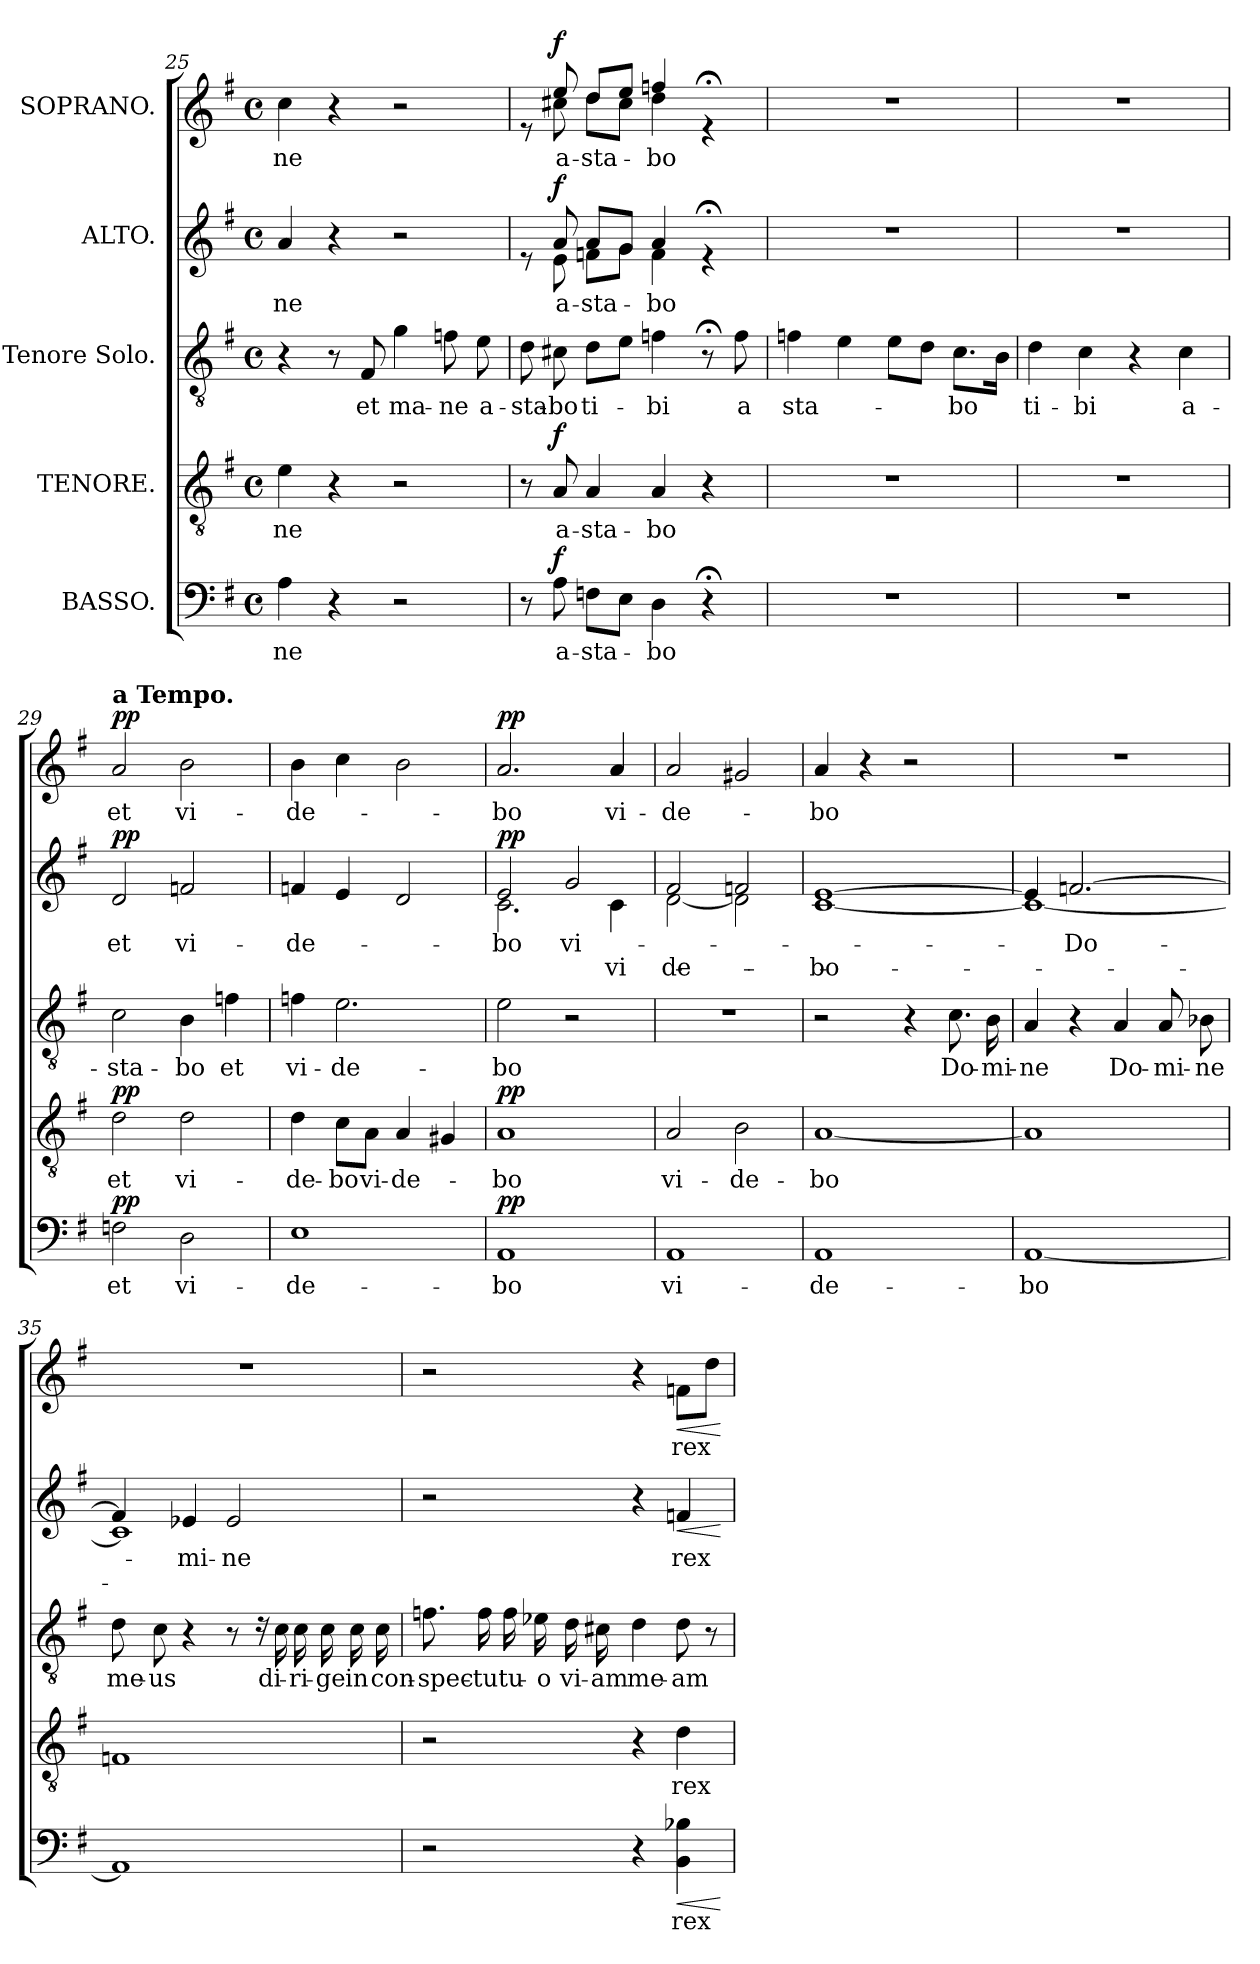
**kern	**text	**dynam	**kern	**text	**dynam	**kern	**text	**kern	**text	**text	**dynam	**kern	**text	**dynam
*part5	*part5	*part5	*part4	*part4	*part4	*part3	*part3	*part2	*part2	*part2	*part2	*part1	*part1	*part1
*staff5	*staff5	*staff5	*staff4	*staff4	*staff4	*staff3	*staff3	*staff2	*staff2	*staff2	*staff2	*staff1	*staff1	*staff1
*I"BASSO.	*	*	*I"TENORE.	*	*	*I"Tenore Solo.	*	*I"ALTO.	*	*	*	*I"SOPRANO.	*	*
*clefF4	*	*	*clefGv2	*	*	*clefGv2	*	*clefG2	*	*	*	*clefG2	*	*
*k[f#]	*	*	*k[f#]	*	*	*k[f#]	*	*k[f#]	*	*	*	*k[f#]	*	*
*M4/4	*	*	*M4/4	*	*	*M4/4	*	*M4/4	*	*	*	*M4/4	*	*
*met(c)	*	*	*met(c)	*	*	*met(c)	*	*met(c)	*	*	*	*met(c)	*	*
=25	=25	=25	=25	=25	=25	=25	=25	=25	=25	=25	=25	=25	=25	=25
!	!LO:LY:b	!	!	!LO:LY:b	!	!	!	!	!LO:LY:b	!	!	!	!LO:LY:b	!
4A\	-ne	.	4e\	-ne	.	4r	.	4a/	-ne	.	.	4cc\	-ne	.
4r	.	.	4r	.	.	8r	.	4r	.	.	.	4r	.	.
!	!	!	!	!	!	!	!LO:LY:b	!	!	!	!	!	!	!
.	.	.	.	.	.	8F#/	et	.	.	.	.	.	.	.
!	!	!	!	!	!	!	!LO:LY:b	!	!	!	!	!	!	!
2r	.	.	2r	.	.	4g\	ma-	2r	.	.	.	2r	.	.
!	!	!	!	!	!	!	!LO:LY:b	!	!	!	!	!	!	!
.	.	.	.	.	.	8fn\	-ne	.	.	.	.	.	.	.
!	!	!	!	!	!	!	!LO:LY:b	!	!	!	!	!	!	!
.	.	.	.	.	.	8e\	a-	.	.	.	.	.	.	.
!!LO:LB:g=z
=26	=26	=26	=26	=26	=26	=26	=26	=26	=26	=26	=26	=26	=26	=26
!	!	!	!	!	!	!	!LO:LY:b	!	!	!	!	!	!	!
*	*	*	*	*	*	*	*	*^	*	*	*	*^	*	*
8r	.	.	8r	.	.	8d\	-sta-	8re	8ryy	.	.	.	8re	8ryy	.	.
!	!LO:LY:b	!LO:DY:a	!	!LO:LY:b	!LO:DY:a	!	!LO:LY:b	!	!	!LO:LY:b	!	!LO:DY:a	!	!	!LO:LY:b	!LO:DY:a
8A\	a-	f	8A/	a-	f	8c#X\	-bo	8a/	8e\	a-	.	f	8ee/	8cc#X\	a-	f
!	!LO:LY:b	!	!	!LO:LY:b	!	!	!LO:LY:b	!	!	!LO:LY:b	!	!	!	!	!LO:LY:b	!
8Fn\L	-sta-	.	4A/	-sta-	.	8d\L	ti-	8a/L	8fn\L	-sta-	.	.	8dd/L	8dd\L	-sta-	.
8E\J	.	.	.	.	.	8e\J	.	8g/J	8g\J	.	.	.	8ee/J	8cc#\J	.	.
!	!LO:LY:b	!	!	!LO:LY:b	!	!	!LO:LY:b	!	!	!LO:LY:b	!	!	!	!	!LO:LY:b	!
4D\	-bo	.	4A/	-bo	.	4fn\	-bi	4a/	4f\	-bo	.	.	4ffn/	4dd\	-bo	.
4r;<	.	.	4r	.	.	8r;<	.	4r;<e	4ryy	.	.	.	4r;<e	4ryy	.	.
!	!	!	!	!	!	!	!LO:LY:b	!	!	!	!	!	!	!	!	!
.	.	.	.	.	.	8f\	a	.	.	.	.	.	.	.	.	.
*	*	*	*	*	*	*	*	*v	*v	*	*	*	*	*	*	*
*	*	*	*	*	*	*	*	*	*	*	*	*v	*v	*	*
=27	=27	=27	=27	=27	=27	=27	=27	=27	=27	=27	=27	=27	=27	=27
!	!	!	!	!	!	!	!LO:LY:b	!	!	!	!	!	!	!
1r	.	.	1r	.	.	4fn\	sta-	1r	.	.	.	1r	.	.
.	.	.	.	.	.	4e\	.	.	.	.	.	.	.	.
.	.	.	.	.	.	8e\L	.	.	.	.	.	.	.	.
.	.	.	.	.	.	8d\J	.	.	.	.	.	.	.	.
!	!	!	!	!	!	!	!LO:LY:b	!	!	!	!	!	!	!
.	.	.	.	.	.	8.c\L	-bo	.	.	.	.	.	.	.
.	.	.	.	.	.	16B\Jk	.	.	.	.	.	.	.	.
=28	=28	=28	=28	=28	=28	=28	=28	=28	=28	=28	=28	=28	=28	=28
!	!	!	!	!	!	!	!LO:LY:b	!	!	!	!	!	!	!
1r	.	.	1r	.	.	4d\	ti-	1r	.	.	.	1r	.	.
!	!	!	!	!	!	!	!LO:LY:b	!	!	!	!	!	!	!
.	.	.	.	.	.	4c\	-bi	.	.	.	.	.	.	.
.	.	.	.	.	.	4r	.	.	.	.	.	.	.	.
!	!	!	!	!	!	!	!LO:LY:b	!	!	!	!	!	!	!
.	.	.	.	.	.	4c\	a-	.	.	.	.	.	.	.
=29	=29	=29	=29	=29	=29	=29	=29	=29	=29	=29	=29	=29	=29	=29
!	!	!	!	!	!	!	!	!	!	!	!	!LO:TX:a:B:t=a Tempo.	!	!
!	!LO:LY:b	!LO:DY:a	!	!LO:LY:b	!LO:DY:a	!	!LO:LY:b	!	!LO:LY:b	!	!LO:DY:a	!	!LO:LY:b	!LO:DY:a
2Fn\	et	pp	2d\	et	pp	2c\	-sta-	2d/	et	.	pp	2a/	et	pp
!	!LO:LY:b	!	!	!LO:LY:b	!	!	!LO:LY:b	!	!LO:LY:b	!	!	!	!LO:LY:b	!
2D\	vi-	.	2d\	vi-	.	4B\	-bo	2fn/	vi-	.	.	2b\	vi-	.
!	!	!	!	!	!	!	!LO:LY:b	!	!	!	!	!	!	!
.	.	.	.	.	.	4fn\	et	.	.	.	.	.	.	.
=30	=30	=30	=30	=30	=30	=30	=30	=30	=30	=30	=30	=30	=30	=30
!	!LO:LY:b	!	!	!LO:LY:b	!	!	!LO:LY:b	!	!LO:LY:b	!	!	!	!LO:LY:b	!
1E	-de-	.	4d\	-de-	.	4fn\	vi-	4fn/	-de-	.	.	4b\	-de-	.
!	!	!	!	!LO:LY:b	!	!	!LO:LY:b	!	!	!	!	!	!	!
.	.	.	8c\L	-bo	.	2.e\	-de-	4e/	.	.	.	4cc\	.	.
!	!	!	!	!LO:LY:b	!	!	!	!	!	!	!	!	!	!
.	.	.	8A\J	vi-	.	.	.	.	.	.	.	.	.	.
!	!	!	!	!LO:LY:b	!	!	!	!	!	!	!	!	!	!
.	.	.	4A/	-de-	.	.	.	2d/	.	.	.	2b\	.	.
.	.	.	4G#X/	.	.	.	.	.	.	.	.	.	.	.
!!LO:PB:g=z
=31	=31	=31	=31	=31	=31	=31	=31	=31	=31	=31	=31	=31	=31	=31
!	!LO:LY:b	!LO:DY:a	!	!LO:LY:b	!LO:DY:a	!	!LO:LY:b	!	!LO:LY:b	!	!LO:DY:a	!	!LO:LY:b	!LO:DY:a
*	*	*	*	*	*	*	*	*^	*	*	*	*	*	*
1AA	-bo	pp	1A	-bo	pp	2e\	-bo	2e/	2.c\	-bo	.	pp	2.a/	-bo	pp
!	!	!	!	!	!	!	!	!	!	!LO:LY:b	!	!	!	!	!
.	.	.	.	.	.	2r	.	2g/	.	vi-	.	.	.	.	.
!	!	!	!	!	!	!	!	!	!	!	!LO:LY:b	!	!	!LO:LY:b	!
.	.	.	.	.	.	.	.	.	4c\	.	vi-	.	4a/	vi-	.
=32	=32	=32	=32	=32	=32	=32	=32	=32	=32	=32	=32	=32	=32	=32	=32
!	!LO:LY:b	!	!	!LO:LY:b	!	!	!	!	!	!LO:LY:b	!	!	!	!	!
!	!	!	!	!	!	!	!	!	!	!	!LO:LY:b	!	!	!LO:LY:b	!
1AA	-vi-	.	2A/	vi-	.	1r	.	2f#/	[2d\	.	-de-	.	2a/	-de-	.
!	!	!	!	!LO:LY:b	!	!	!	!	!	!	!	!	!	!	!
.	.	.	2B\	-de-	.	.	.	2fn/	2d\]	.	.	.	2g#X/	.	.
=33	=33	=33	=33	=33	=33	=33	=33	=33	=33	=33	=33	=33	=33	=33	=33
!	!LO:LY:b	!	!	!LO:LY:b	!	!	!	!	!	!LO:LY:b	!	!	!	!	!
!	!	!	!	!	!	!	!	!	!	!	!LO:LY:b	!	!	!LO:LY:b	!
1AA	de-	.	[1A	-bo	.	2r	.	[1e	[1c	.	-bo	.	4a/	bo	.
.	.	.	.	.	.	.	.	.	.	.	.	.	4r	.	.
.	.	.	.	.	.	4r	.	.	.	.	.	.	2r	.	.
!	!	!	!	!	!	!	!LO:LY:b	!	!	!	!	!	!	!	!
.	.	.	.	.	.	8.c\	Do-	.	.	.	.	.	.	.	.
!	!	!	!	!	!	!	!LO:LY:b	!	!	!	!	!	!	!	!
.	.	.	.	.	.	16B\	-mi-	.	.	.	.	.	.	.	.
=34	=34	=34	=34	=34	=34	=34	=34	=34	=34	=34	=34	=34	=34	=34	=34
!	!LO:LY:b	!	!	!	!	!	!LO:LY:b	!	!	!	!	!	!	!	!
[1AA	-bo	.	1A]	.	.	4A/	-ne	4e/]	1c_	.	.	.	1r	.	.
!	!	!	!	!	!	!	!	!	!	!LO:LY:b	!	!	!	!	!
.	.	.	.	.	.	4r	.	[2.fn/	.	Do-	.	.	.	.	.
!	!	!	!	!	!	!	!LO:LY:b	!	!	!	!	!	!	!	!
.	.	.	.	.	.	4A/	Do-	.	.	.	.	.	.	.	.
!	!	!	!	!	!	!	!LO:LY:b	!	!	!	!	!	!	!	!
.	.	.	.	.	.	8A/	-mi-	.	.	.	.	.	.	.	.
!	!	!	!	!	!	!	!LO:LY:b	!	!	!	!	!	!	!	!
.	.	.	.	.	.	8B-X\	-ne	.	.	.	.	.	.	.	.
=35	=35	=35	=35	=35	=35	=35	=35	=35	=35	=35	=35	=35	=35	=35	=35
!	!	!	!	!	!	!	!LO:LY:b	!	!	!	!	!	!	!	!
1AA]	.	.	1Fn	.	.	8d\	me-	4f/]	1c]	.	.	.	1r	.	.
!	!	!	!	!	!	!	!LO:LY:b	!	!	!	!	!	!	!	!
.	.	.	.	.	.	8c\	-us	.	.	.	.	.	.	.	.
!	!	!	!	!	!	!	!	!	!	!LO:LY:b	!	!	!	!	!
.	.	.	.	.	.	4r	.	4e-X/	.	-mi-	.	.	.	.	.
!	!	!	!	!	!	!	!	!	!	!LO:LY:b	!	!	!	!	!
.	.	.	.	.	.	8r	.	2e-/	.	-ne	.	.	.	.	.
.	.	.	.	.	.	16rd	.	.	.	.	.	.	.	.	.
!	!	!	!	!	!	!	!LO:LY:b	!	!	!	!	!	!	!	!
.	.	.	.	.	.	16c\	di-	.	.	.	.	.	.	.	.
!	!	!	!	!	!	!	!LO:LY:b	!	!	!	!	!	!	!	!
.	.	.	.	.	.	16c\	-ri-	.	.	.	.	.	.	.	.
!	!	!	!	!	!	!	!LO:LY:b	!	!	!	!	!	!	!	!
.	.	.	.	.	.	16c\	-ge	.	.	.	.	.	.	.	.
!	!	!	!	!	!	!	!LO:LY:b	!	!	!	!	!	!	!	!
.	.	.	.	.	.	16c\	in	.	.	.	.	.	.	.	.
!	!	!	!	!	!	!	!LO:LY:b	!	!	!	!	!	!	!	!
.	.	.	.	.	.	16c\	con-	.	.	.	.	.	.	.	.
*	*	*	*	*	*	*	*	*v	*v	*	*	*	*	*	*
!!LO:LB:g=z
=36	=36	=36	=36	=36	=36	=36	=36	=36	=36	=36	=36	=36	=36	=36
!	!	!	!	!	!	!	!LO:LY:b	!	!	!	!	!	!	!
2r	.	.	2r	.	.	8.fn\	-spec-	2r	.	.	.	2r	.	.
!	!	!	!	!	!	!	!LO:LY:b	!	!	!	!	!	!	!
.	.	.	.	.	.	16f\	-tu	.	.	.	.	.	.	.
!	!	!	!	!	!	!	!LO:LY:b	!	!	!	!	!	!	!
.	.	.	.	.	.	16f\	tu-	.	.	.	.	.	.	.
!	!	!	!	!	!	!	!LO:LY:b	!	!	!	!	!	!	!
.	.	.	.	.	.	16e-X\	-o	.	.	.	.	.	.	.
!	!	!	!	!	!	!	!LO:LY:b	!	!	!	!	!	!	!
.	.	.	.	.	.	16d\	vi-	.	.	.	.	.	.	.
!	!	!	!	!	!	!	!LO:LY:b	!	!	!	!	!	!	!
.	.	.	.	.	.	16c#X\	-am	.	.	.	.	.	.	.
!	!	!	!	!	!	!	!LO:LY:b	!	!	!	!	!	!	!
4r	.	.	4r	.	.	4d\	me-	4r	.	.	.	4r	.	.
!	!LO:LY:b	!LO:HP:b	!	!LO:LY:b	!	!	!LO:LY:b	!	!LO:LY:b	!	!LO:HP:b	!	!LO:LY:b	!LO:HP:b
4BB\ 4B-X\	rex	<	4d\	rex	.	8d\	-am	4fn/	rex	.	<	8fn\L	rex	<
.	.	.	.	.	.	8r	.	.	.	.	.	8dd\J	.	.
.	.	[	.	.	.	.	.	.	.	.	[	.	.	[
=	=	=	=	=	=	=	=	=	=	=	=	=	=	=
*-	*-	*-	*-	*-	*-	*-	*-	*-	*-	*-	*-	*-	*-	*-
